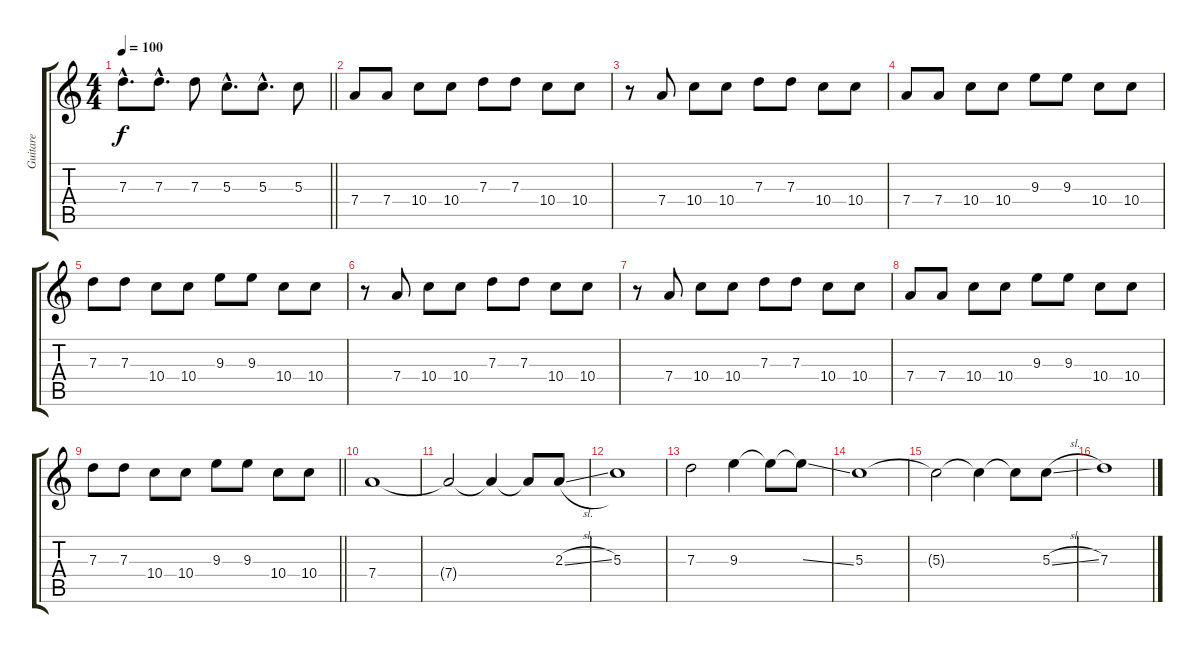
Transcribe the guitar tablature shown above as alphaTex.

\track ("Guitare" "Guitare") {instrument electricguitarclean}
\staff {score tabs}
\tuning (E4 B3 G3 D3 A2 E2) {hide}
\ts (4 4)
\tempo 100
\clef g2
\barLineRight lightlight
\ks c
7.3{hac}.8{d dy f} 7.3{hac}.8{d} 7.3.8 5.3{hac}.8{d} 5.3{hac}.8{d} 5.3.8 |
\section ("" "")
7.4.8 7.4.8 10.4.8 10.4.8 7.3.8 7.3.8 10.4.8 10.4.8 |
r.8 7.4.8 10.4.8 10.4.8 7.3.8 7.3.8 10.4.8 10.4.8 |
7.4.8 7.4.8 10.4.8 10.4.8 9.3.8 9.3.8 10.4.8 10.4.8 |
7.3.8 7.3.8 10.4.8 10.4.8 9.3.8 9.3.8 10.4.8 10.4.8 |
r.8 7.4.8 10.4.8 10.4.8 7.3.8 7.3.8 10.4.8 10.4.8 |
r.8 7.4.8 10.4.8 10.4.8 7.3.8 7.3.8 10.4.8 10.4.8 |
7.4.8 7.4.8 10.4.8 10.4.8 9.3.8 9.3.8 10.4.8 10.4.8 |
\barLineRight lightlight
7.3.8 7.3.8 10.4.8 10.4.8 9.3.8 9.3.8 10.4.8 10.4.8 |
\section ("" "")
7.4.1 |
7.4{t}.2 7.4{t}.4 7.4{t}.8 2.3{sl}.8 |
5.3.1 |
7.3.2 9.3.4 9.3{t}.8 9.3{ss t}.8 |
5.3.1 |
5.3{t}.2 5.3{t}.4 5.3{t}.8 5.3{sl}.8 |
7.3.1
